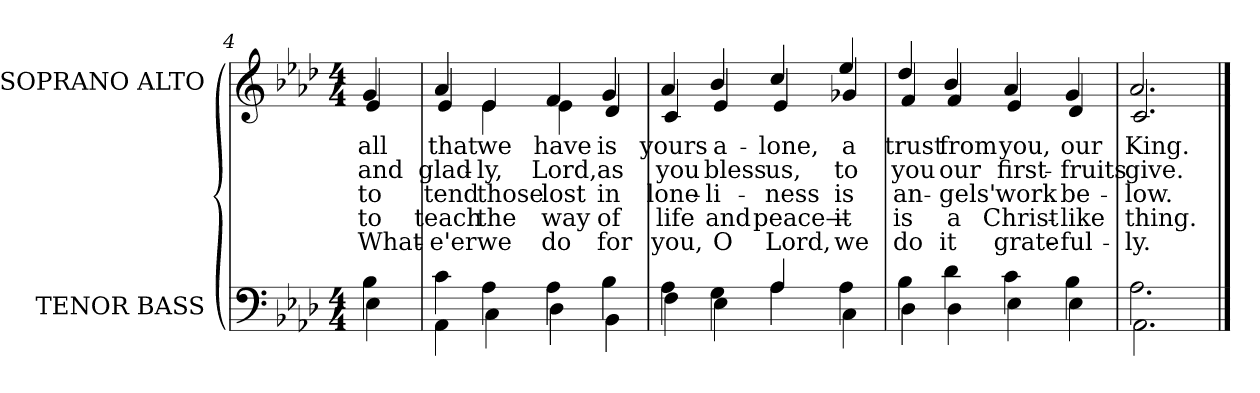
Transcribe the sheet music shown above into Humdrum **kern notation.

**kern	**kern	**text	**text	**text	**text	**text
*part2	*part1	*part1	*part1	*part1	*part1	*part1
*staff2	*staff1	*staff1	*staff1	*staff1	*staff1	*staff1
*I"TENOR BASS	*I"SOPRANO ALTO	*	*	*	*	*
*I'T. B.	*I'S. A.	*	*	*	*	*
!!LO:LB:g=z
*clefF4	*clefG2	*	*	*	*	*
*k[b-e-a-d-]	*k[b-e-a-d-]	*	*	*	*	*
*A-:	*A-:	*	*	*	*	*
*M4/4	*M4/4	*	*	*	*	*
=4	=4	=4	=4	=4	=4	=4
*^	*	*	*	*	*	*
!	!	!	!LO:LY:b:color=#000000	!LO:LY:b:color=#000000	!LO:LY:b:color=#000000	!LO:LY:b:color=#000000	!LO:LY:b:color=#000000
*	*	*^	*	*	*	*	*
4B-i\	4E-i\	4gi/	4e-i/	all	and	to	to	What-
=5	=5	=5	=5	=5	=5	=5	=5	=5
!	!	!	!	!LO:LY:b:color=#000000	!LO:LY:b:color=#000000	!LO:LY:b:color=#000000	!LO:LY:b:color=#000000	!LO:LY:b:color=#000000
4ci\	4AA-i\	4a-i/	4e-i/	that	glad-	tend	teach	-e'er
!	!	!	!	!LO:LY:b:color=#000000	!LO:LY:b:color=#000000	!LO:LY:b:color=#000000	!LO:LY:b:color=#000000	!LO:LY:b:color=#000000
4A-i\	4Ci\	4e-i/	4e-i\	we	-ly,	those	the	we
!	!	!	!	!LO:LY:b:color=#000000	!LO:LY:b:color=#000000	!LO:LY:b:color=#000000	!LO:LY:b:color=#000000	!LO:LY:b:color=#000000
4A-i\	4D-i\	4fi/	4e-i\	have	Lord,	lost	way	do
!	!	!	!	!LO:LY:b:color=#000000	!LO:LY:b:color=#000000	!LO:LY:b:color=#000000	!LO:LY:b:color=#000000	!LO:LY:b:color=#000000
4B-i\	4BB-i\	4gi/	4d-i/	is	as	in	of	for
=6	=6	=6	=6	=6	=6	=6	=6	=6
!	!	!	!	!LO:LY:b:color=#000000	!LO:LY:b:color=#000000	!LO:LY:b:color=#000000	!LO:LY:b:color=#000000	!LO:LY:b:color=#000000
4A-i\	4Fi\	4a-i/	4ci/	yours	you	lone-	life	you,
!	!	!	!	!LO:LY:b:color=#000000	!LO:LY:b:color=#000000	!LO:LY:b:color=#000000	!LO:LY:b:color=#000000	!LO:LY:b:color=#000000
4Gi\	4E-i\	4b-i/	4e-i/	a-	bless	-li-	and	O
!	!	!	!	!LO:LY:b:color=#000000	!LO:LY:b:color=#000000	!LO:LY:b:color=#000000	!LO:LY:b:color=#000000	!LO:LY:b:color=#000000
4A-i/	4A-i\	4cci/	4e-i/	-lone,	us,	-ness	peace—	Lord,
!	!	!	!	!LO:LY:b:color=#000000	!LO:LY:b:color=#000000	!LO:LY:b:color=#000000	!LO:LY:b:color=#000000	!LO:LY:b:color=#000000
4A-i\	4Ci\	4ee-i/	4g-Xi/	a	to	is	it	we
=7	=7	=7	=7	=7	=7	=7	=7	=7
!	!	!	!	!LO:LY:b:color=#000000	!LO:LY:b:color=#000000	!LO:LY:b:color=#000000	!LO:LY:b:color=#000000	!LO:LY:b:color=#000000
4B-i\	4D-i\	4dd-i/	4fi/	trust	you	an-	is	do
!	!	!	!	!LO:LY:b:color=#000000	!LO:LY:b:color=#000000	!LO:LY:b:color=#000000	!LO:LY:b:color=#000000	!LO:LY:b:color=#000000
4d-i\	4D-i\	4b-i/	4fi/	from	our	-gels'	a	it
!	!	!	!	!LO:LY:b:color=#000000	!LO:LY:b:color=#000000	!LO:LY:b:color=#000000	!LO:LY:b:color=#000000	!LO:LY:b:color=#000000
4ci\	4E-i\	4a-i/	4e-i/	you,	first-	work	Christ-	grate-
!	!	!	!	!LO:LY:b:color=#000000	!LO:LY:b:color=#000000	!LO:LY:b:color=#000000	!LO:LY:b:color=#000000	!LO:LY:b:color=#000000
4B-i\	4E-i\	4gi/	4d-i/	our	-fruits	be-	-like	-ful-
=8	=8	=8	=8	=8	=8	=8	=8	=8
!	!	!	!	!LO:LY:b:color=#000000	!LO:LY:b:color=#000000	!LO:LY:b:color=#000000	!LO:LY:b:color=#000000	!LO:LY:b:color=#000000
2.A-i\	2.AA-i\	2.a-i/	2.ci/	King.	give.	-low.	thing.	-ly.
*v	*v	*	*	*	*	*	*	*
*	*v	*v	*	*	*	*	*
==	==	==	==	==	==	==
*-	*-	*-	*-	*-	*-	*-
